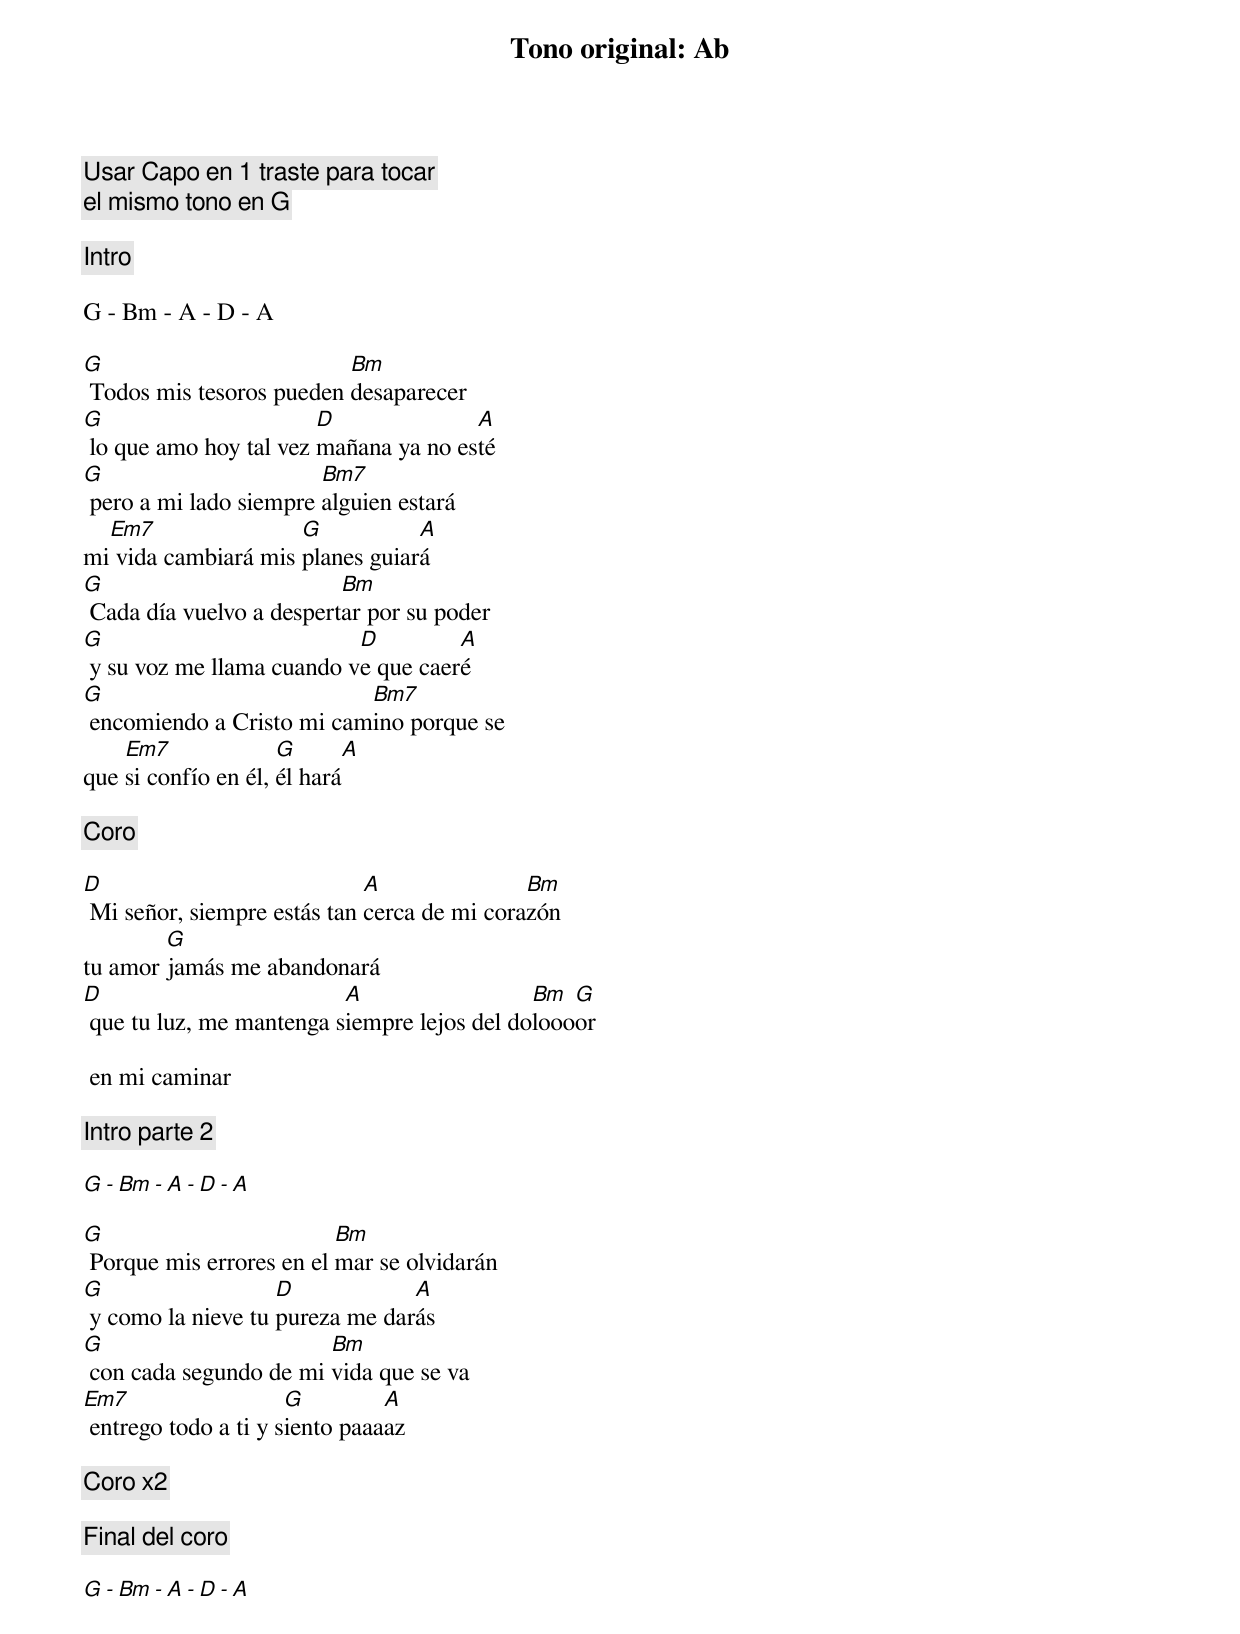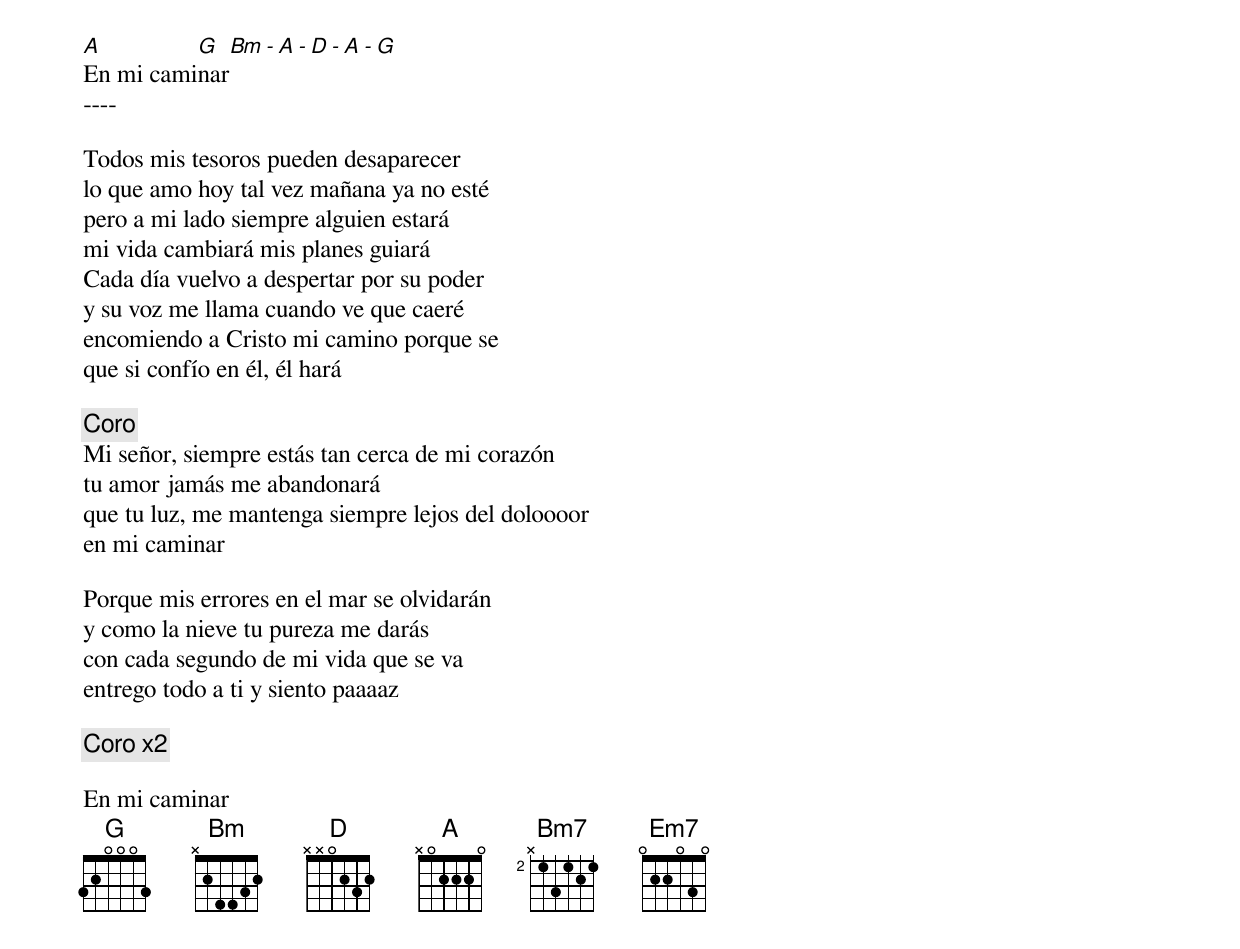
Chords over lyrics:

Tono original: Ab

Usar Capo en 1 traste para tocar
el mismo tono en G

[Intro]

G - Bm - A - D - A

G                         Bm
 Todos mis tesoros pueden desaparecer
G                       D              A
 lo que amo hoy tal vez mañana ya no esté
G                       Bm7
 pero a mi lado siempre alguien estará
  Em7                G           A
mi vida cambiará mis planes guiará
G                         Bm
 Cada día vuelvo a despertar por su poder
G                          D         A
 y su voz me llama cuando ve que caeré
G                          Bm7
 encomiendo a Cristo mi camino porque se
    Em7              G       A
que si confío en él, él hará

[Coro]

D                            A               Bm
 Mi señor, siempre estás tan cerca de mi corazón
        G
tu amor jamás me abandonará
D                         A                  Bm  G
 que tu luz, me mantenga siempre lejos del doloooor

 en mi caminar

[Intro parte 2]

G - Bm - A - D - A

G                         Bm
 Porque mis errores en el mar se olvidarán
G                   D            A
 y como la nieve tu pureza me darás
G                       Bm
 con cada segundo de mi vida que se va
Em7                   G         A
 entrego todo a ti y siento paaaaz

[Coro x2]

[Final del coro]

G - Bm - A - D - A

A         G    Bm - A  - D - A - G
En mi caminar
----

Todos mis tesoros pueden desaparecer
lo que amo hoy tal vez mañana ya no esté
pero a mi lado siempre alguien estará
mi vida cambiará mis planes guiará
Cada día vuelvo a despertar por su poder
y su voz me llama cuando ve que caeré
encomiendo a Cristo mi camino porque se
que si confío en él, él hará

[Coro]
Mi señor, siempre estás tan cerca de mi corazón
tu amor jamás me abandonará
que tu luz, me mantenga siempre lejos del doloooor
en mi caminar

Porque mis errores en el mar se olvidarán
y como la nieve tu pureza me darás
con cada segundo de mi vida que se va
entrego todo a ti y siento paaaaz

[Coro x2]

En mi caminar
